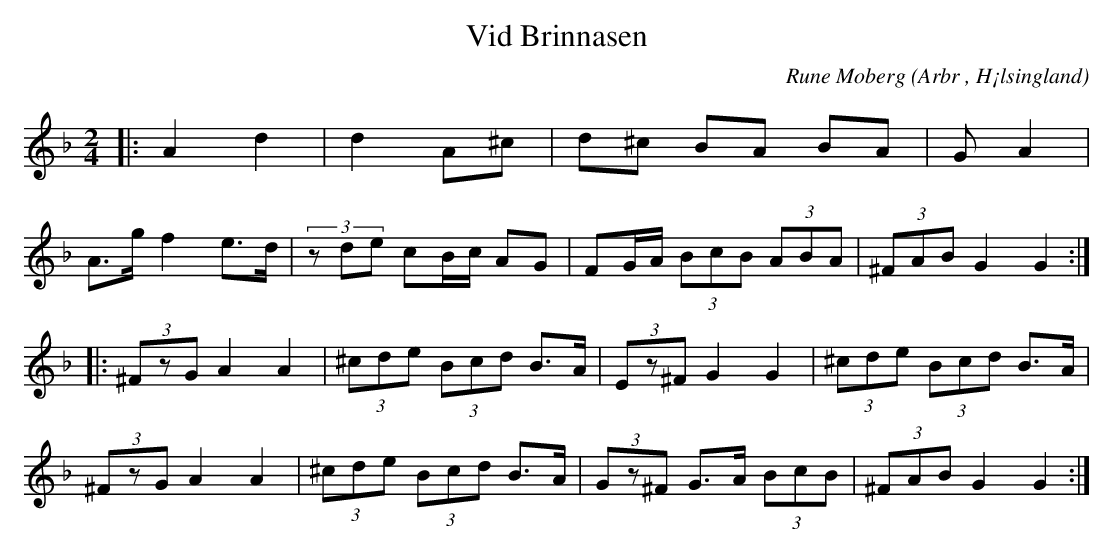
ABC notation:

X:1
T:Vid Brinnasen
C: Rune Moberg
O:Arbr , H¡lsingland
M:2/4
L:1/8
K:Dm
|: A2 d2|d2 A^c|d^c BA BA|G A2|
A>g f2 e>d|(3zde cB/c/ AG|FG/A/ (3BcB (3ABA|(3^FAB G2 G2:|
|:(3^FzG A2 A2|(3^cde (3Bcd B>A|(3Ez^F G2 G2|(3^cde (3Bcd B>A|
(3^FzG A2 A2|(3^cde (3Bcd B>A| (3Gz^F G>A (3BcB|(3^FAB G2 G2:|
